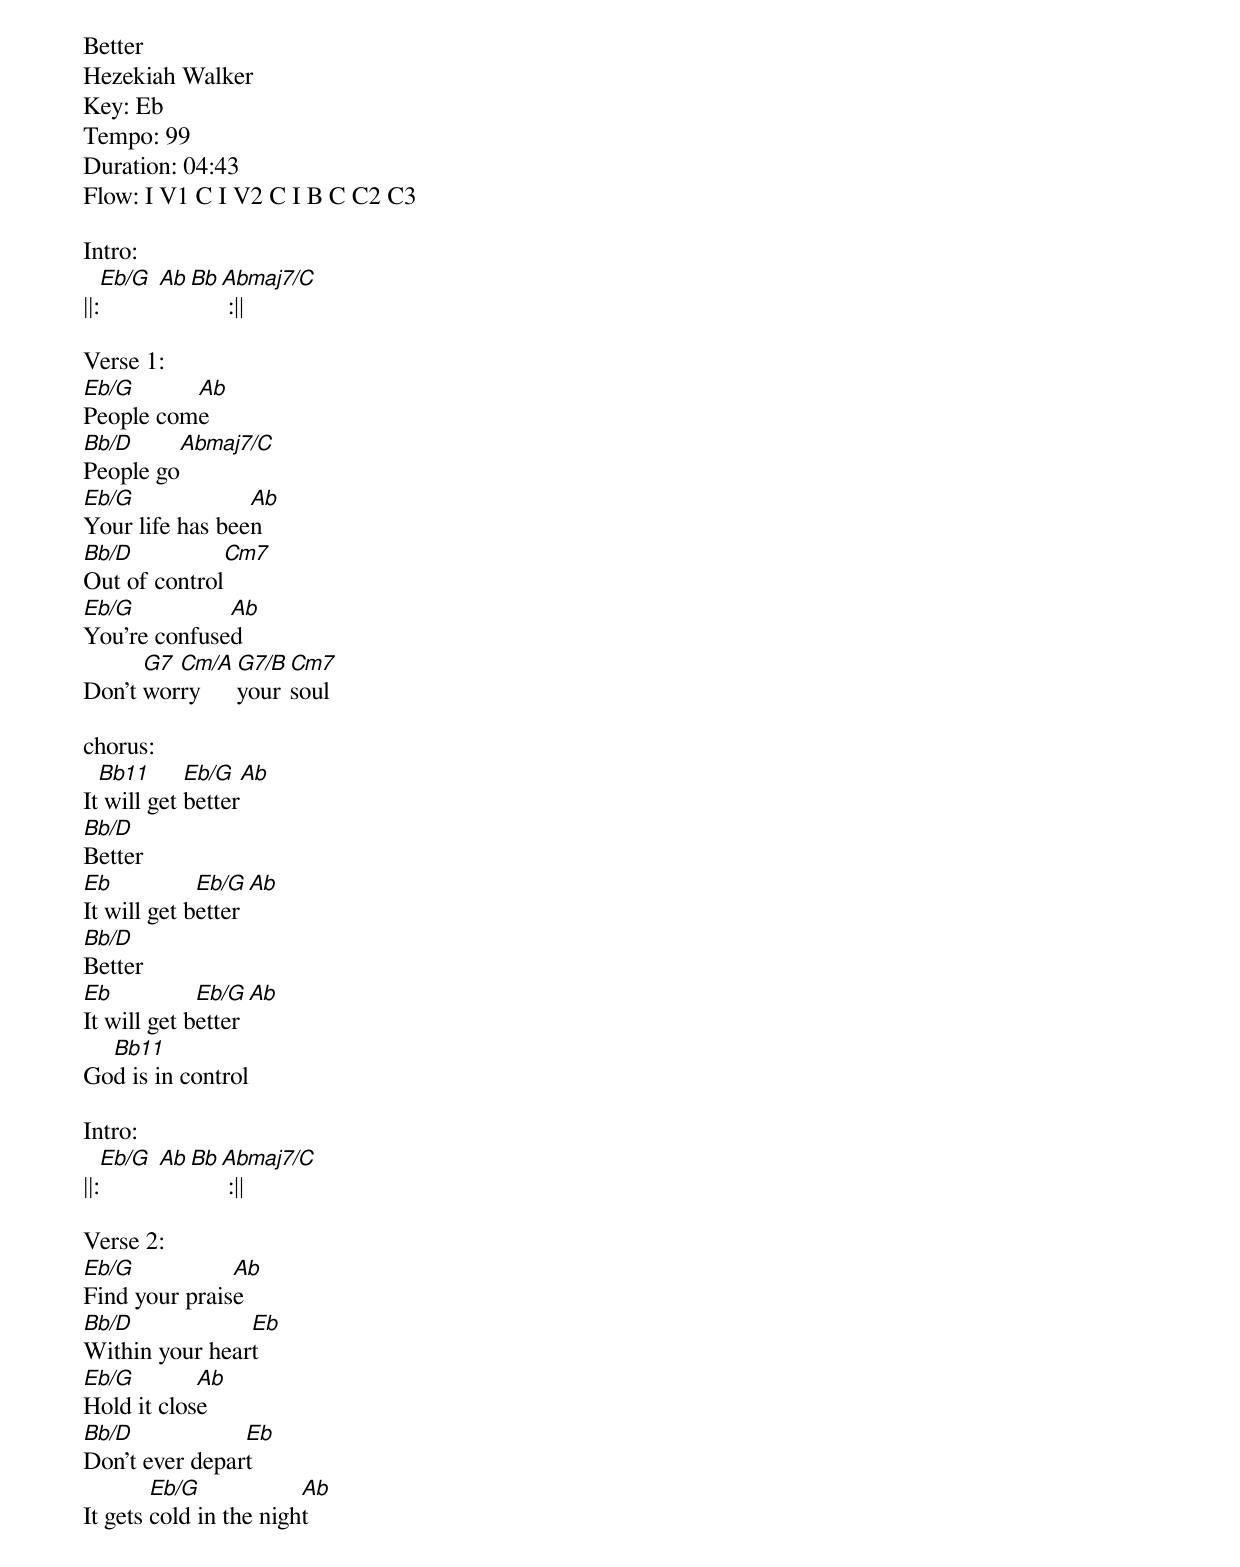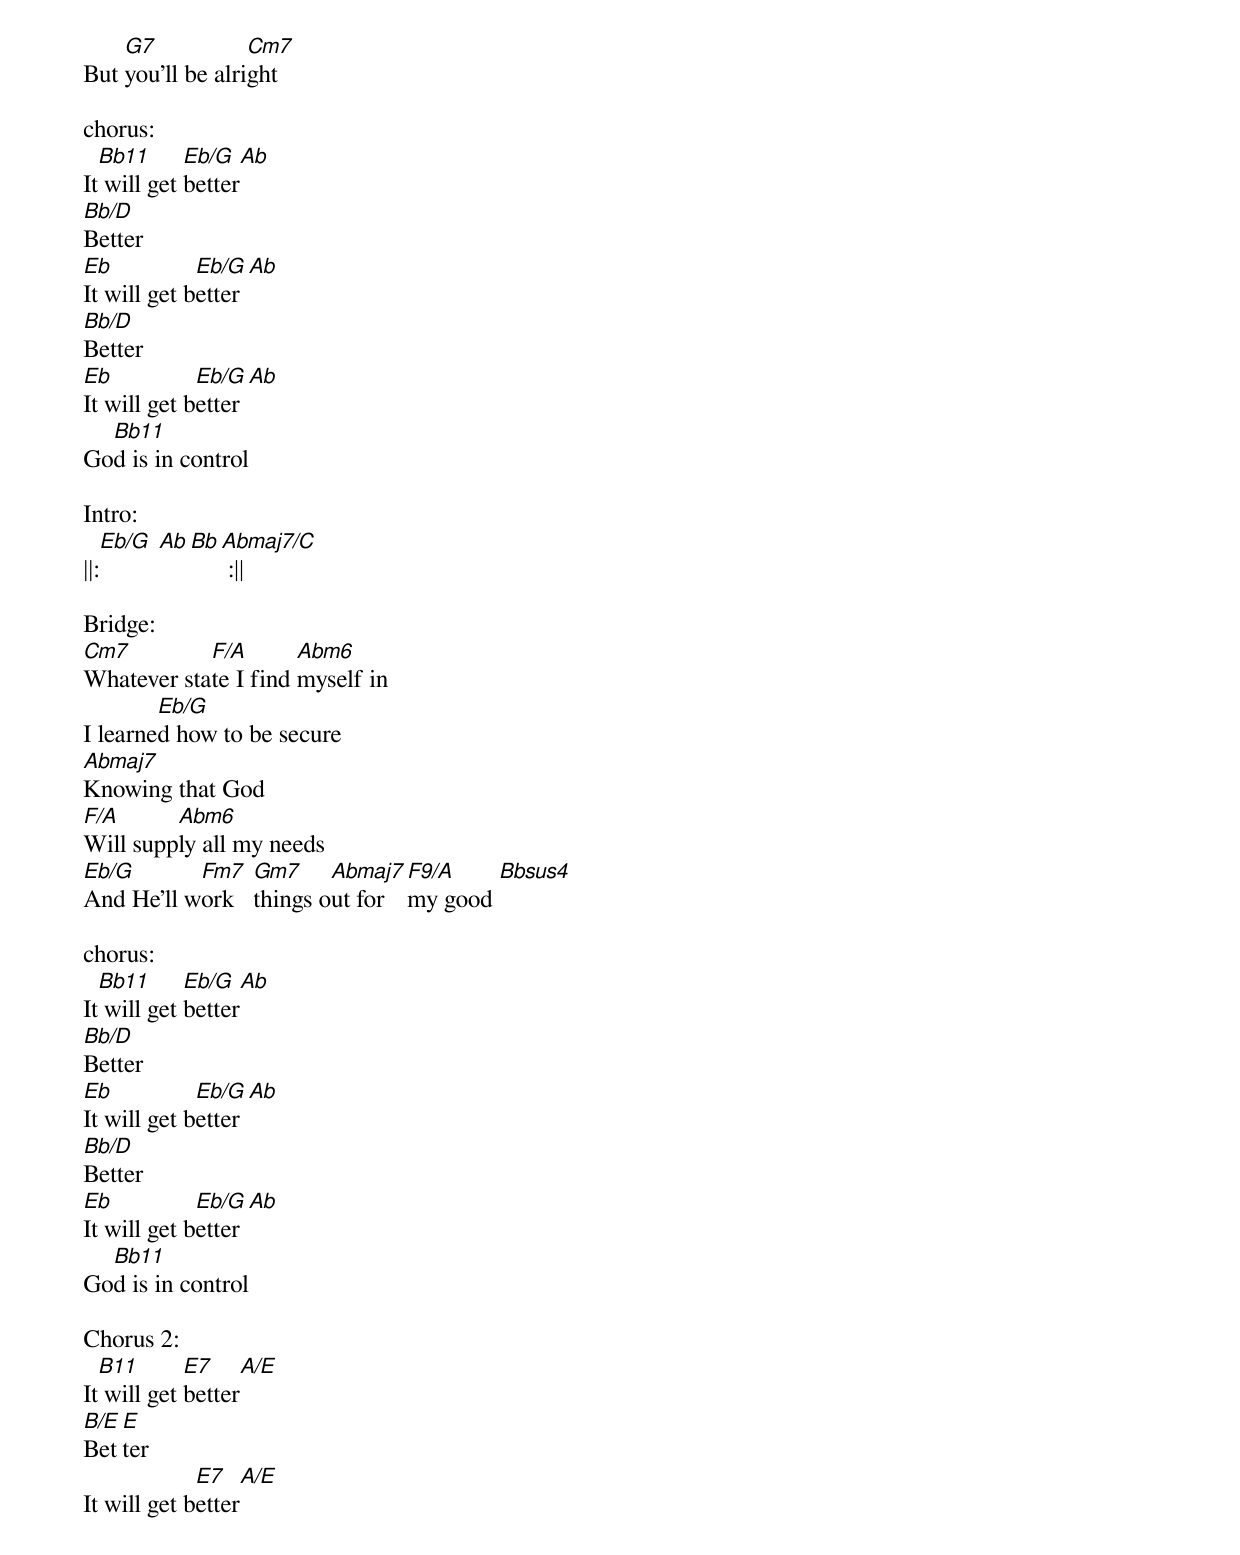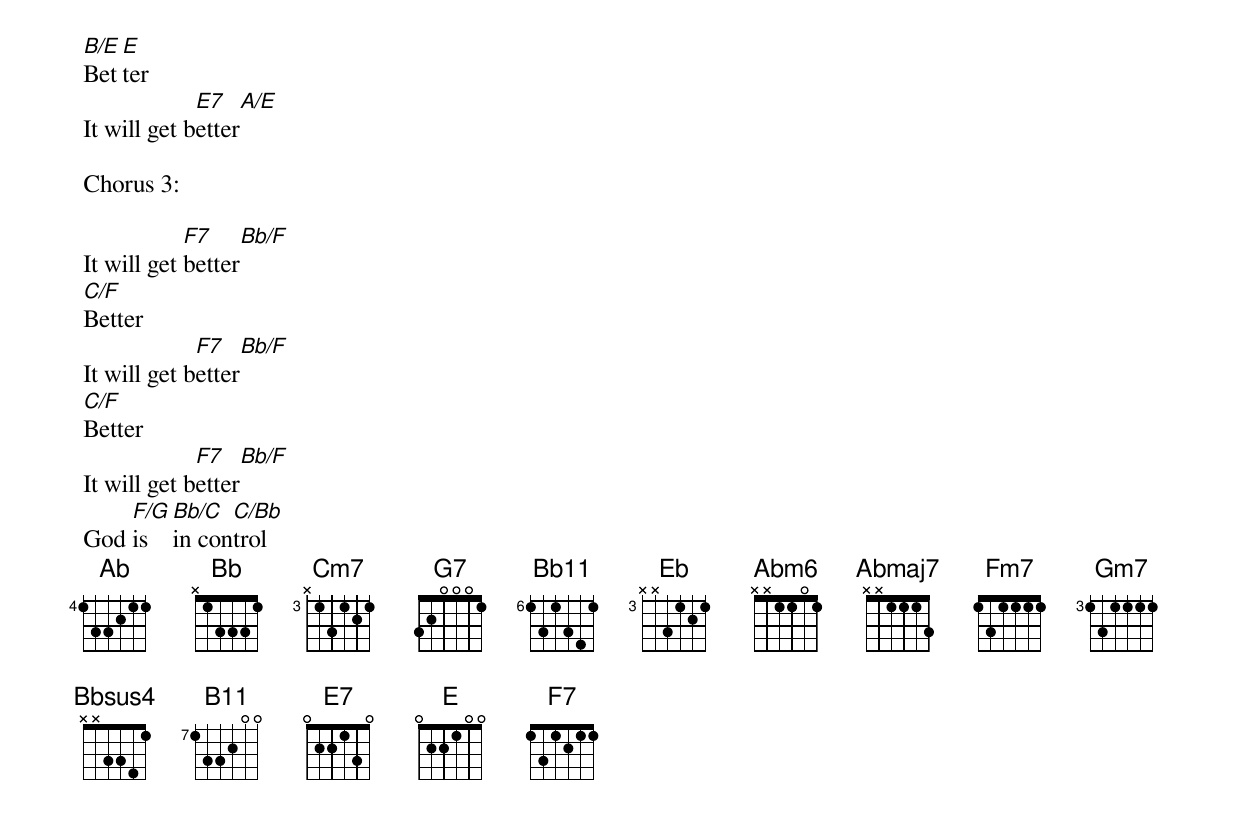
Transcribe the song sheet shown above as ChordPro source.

Better
Hezekiah Walker
Key: Eb
Tempo: 99
Duration: 04:43
Flow: I V1 C I V2 C I B C C2 C3

Intro:
||:[Eb/G] [Ab][Bb][Abmaj7/C] :||

Verse 1:
[Eb/G]People com[Ab]e
[Bb/D]People go[Abmaj7/C]
[Eb/G]Your life has bee[Ab]n
[Bb/D]Out of control[Cm7]
[Eb/G]You're confuse[Ab]d
Don't [G7]wor[Cm/A]ry [G7/B]your [Cm7]soul

chorus:
It[Bb11] will get [Eb/G]better[Ab]
[Bb/D]Better
[Eb]It will get b[Eb/G]etter[Ab]
[Bb/D]Better
[Eb]It will get b[Eb/G]etter[Ab]
Go[Bb11]d is in control

Intro:
||:[Eb/G] [Ab][Bb][Abmaj7/C] :||

Verse 2:
[Eb/G]Find your prais[Ab]e
[Bb/D]Within your hear[Eb]t
[Eb/G]Hold it clos[Ab]e
[Bb/D]Don't ever depar[Eb]t
It gets [Eb/G]cold in the nigh[Ab]t
But [G7]you'll be alri[Cm7]ght

chorus:
It[Bb11] will get [Eb/G]better[Ab]
[Bb/D]Better
[Eb]It will get b[Eb/G]etter[Ab]
[Bb/D]Better
[Eb]It will get b[Eb/G]etter[Ab]
Go[Bb11]d is in control

Intro:
||:[Eb/G] [Ab][Bb][Abmaj7/C] :||

Bridge:
[Cm7]Whatever sta[F/A]te I find [Abm6]myself in
I learne[Eb/G]d how to be secure
[Abmaj7]Knowing that God
[F/A]Will supp[Abm6]ly all my needs
[Eb/G]And He'll w[Fm7]ork   [Gm7]things o[Abmaj7]ut for [F9/A]my good [Bbsus4]

chorus:
It[Bb11] will get [Eb/G]better[Ab]
[Bb/D]Better
[Eb]It will get b[Eb/G]etter[Ab]
[Bb/D]Better
[Eb]It will get b[Eb/G]etter[Ab]
Go[Bb11]d is in control

Chorus 2:
It[B11] will get [E7]better[A/E]
[B/E]Bet[E]ter
It will get b[E7]etter[A/E]
[B/E]Bet[E]ter
It will get b[E7]etter[A/E]

Chorus 3:

It will get [F7]better[Bb/F]
[C/F]Better
It will get b[F7]etter[Bb/F]
[C/F]Better
It will get b[F7]etter[Bb/F]
God [F/G]is [Bb/C]in con[C/Bb]trol
